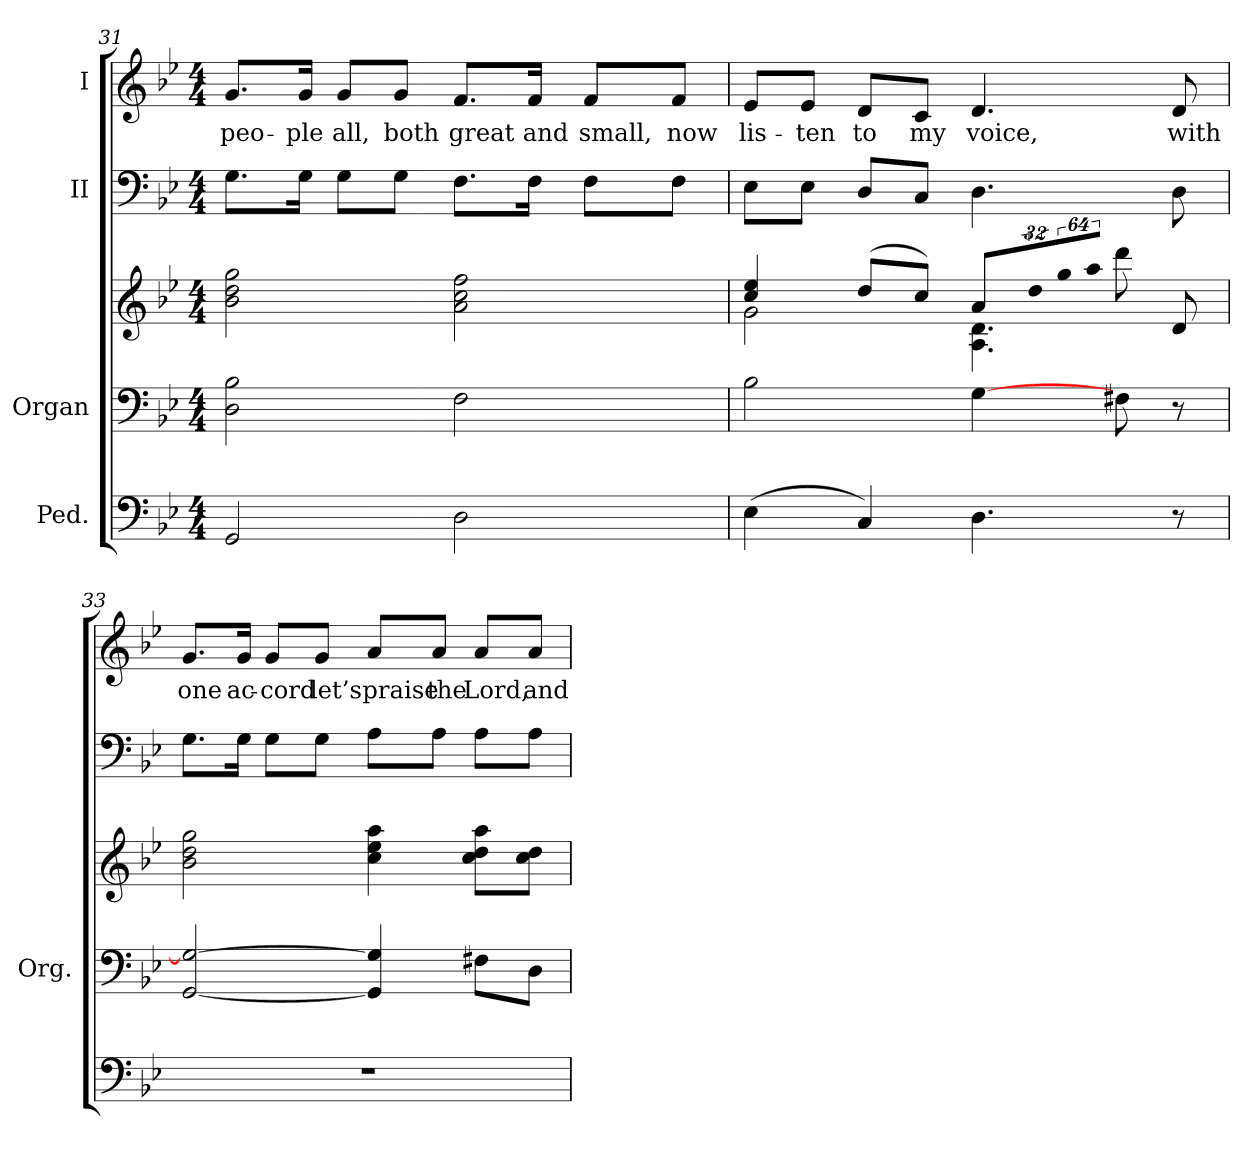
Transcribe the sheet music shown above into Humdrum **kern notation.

**kern	**kern	**kern	**kern	**kern	**text
*part4	*part3	*part3	*part2	*part1	*part1
*staff5	*staff4	*staff3	*staff2	*staff1	*staff1
*I"Ped.	*I"Organ	*	*I"II	*I"I	*
*	*I'Org.	*	*	*	*
!!LO:PB:g=z
*clefF4	*clefF4	*clefG2	*clefF4	*clefG2	*
*k[b-e-]	*k[b-e-]	*k[b-e-]	*k[b-e-]	*k[b-e-]	*
*B-:	*B-:	*B-:	*B-:	*B-:	*
*M4/4	*M4/4	*M4/4	*M4/4	*M4/4	*
=31	=31	=31	=31	=31	=31
!	!	!	!	!	!LO:LY:b:color=#000000
2GGi/	2Di\ 2B-i	2b-i\ 2ddi 2ggi	8.Gi\L	8.gi/L	peo-
!	!	!	!	!	!LO:LY:b:color=#000000
.	.	.	16Gi\Jk	16gi/Jk	-ple
!	!	!	!	!	!LO:LY:b:color=#000000
.	.	.	8Gi\L	8gi/L	all,
!	!	!	!	!	!LO:LY:b:color=#000000
.	.	.	8Gi\J	8gi/J	both
!	!	!	!	!	!LO:LY:b:color=#000000
2Di\	2Fi\	2ai\ 2cci 2ffi	8.Fi\L	8.fi/L	great
!	!	!	!	!	!LO:LY:b:color=#000000
.	.	.	16Fi\Jk	16fi/Jk	and
!	!	!	!	!	!LO:LY:b:color=#000000
.	.	.	8Fi\L	8fi/L	small,
!	!	!	!	!	!LO:LY:b:color=#000000
.	.	.	8Fi\J	8fi/J	now
!!LO:LB:g=z
=32	=32	=32	=32	=32	=32
*	*	*^	*	*	*
!	!	!	!	!	!	!LO:LY:b:color=#000000
(4E-i\	2B-i\	4cci/ 4ee-i	2gi\	8E-i\L	8e-i/L	lis-
!	!	!	!	!	!	!LO:LY:b:color=#000000
.	.	.	.	8E-i\J	8e-i/J	-ten
!	!	!	!	!	!	!LO:LY:b:color=#000000
4Ci/)	.	(8ddi/L	.	8Di/L	8di/L	to
!	!	!	!	!	!	!LO:LY:b:color=#000000
.	.	8cci/J)	.	8Ci/J	8ci/J	my
!	!	!	!	!	!	!LO:LY:b:color=#000000
4.Di\	[4Gi\	8ai/L	4.Ai\ 4.di	4.Di\	4.di/	voice,
!	!	!LO:N:vis=16	!	!	!	!
.	.	512%21ddi/L	.	.	.	.
!	!	!LO:N:vis=16	!	!	!	!
.	.	1024%43ggi/	.	.	.	.
!	!	!LO:N:vis=16	!	!	!	!
.	.	1024%43aai/JJ	.	.	.	.
.	8F#Xi\	8dddi\	.	.	.	.
!	!	!	!	!	!	!LO:LY:b:color=#000000
8r	8r	8ryy	8di/	8Di\	8di/	with
*	*	*v	*v	*	*	*
=33	=33	=33	=33	=33	=33
*	*	*^	*	*	*
!	!	!	!	!	!	!LO:LY:b:color=#000000
*	*	*v	*v	*	*	*
1r	[2GGi/ 2Gi_	2b-i\ 2ddi 2ggi	8.Gi\L	8.gi/L	one
!	!	!	!	!	!LO:LY:b:color=#000000
.	.	.	16Gi\Jk	16gi/Jk	ac-
!	!	!	!	!	!LO:LY:b:color=#000000
.	.	.	8Gi\L	8gi/L	-cord
!	!	!	!	!	!LO:LY:b:color=#000000
.	.	.	8Gi\J	8gi/J	let’s
!	!	!	!	!	!LO:LY:b:color=#000000
.	4GGi/] 4Gi]	4cci\ 4ee-i 4aai	8Ai\L	8ai/L	praise
!	!	!	!	!	!LO:LY:b:color=#000000
.	.	.	8Ai\J	8ai/J	the
!	!	!	!	!	!LO:LY:b:color=#000000
.	8F#Xi\L	8cci\ 8ddi 8aaiL	8Ai\L	8ai/L	Lord,
!	!	!	!	!	!LO:LY:b:color=#000000
.	8Di\J	8cci\ 8ddiJ	8Ai\J	8ai/J	and
=	=	=	=	=	=
*-	*-	*-	*-	*-	*-
